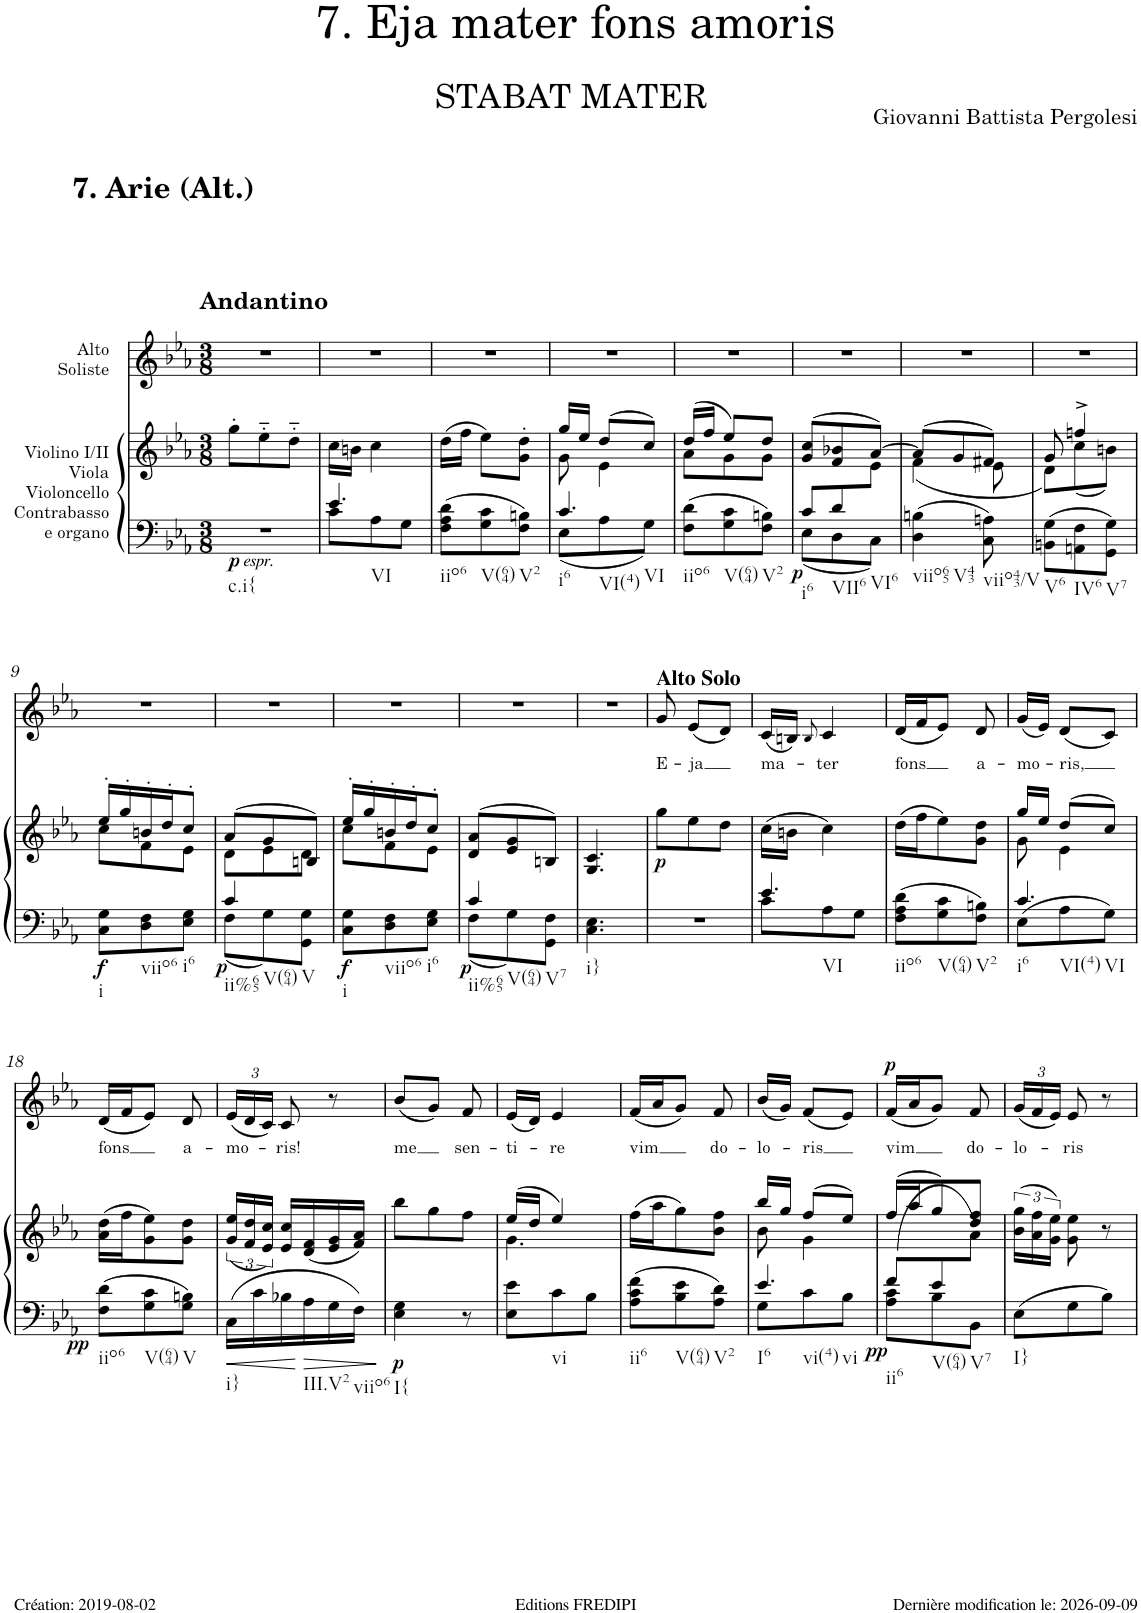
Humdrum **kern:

**kern	**kern	**dynam	**kern	**text	**dynam
*part2	*part2	*part2	*part1	*part1	*part1
*staff3	*staff2	*staff2/3	*staff1	*staff1	*staff1
*I"Violino I/II Viola Violoncello Contrabasso e organo	*	*	*I"Alto Soliste	*	*
*clefF4	*clefG2	*	*clefG2	*	*
*k[b-e-a-]	*k[b-e-a-]	*	*k[b-e-a-]	*	*
*M3/8	*M3/8	*	*M3/8	*	*
=1	=1	=1	=1	=1	=1
*	*^	*	*	*	*
!	!	!	!	!LO:TX:a:B:t=Andantino	!	!
!LO:TX:b:t=c.i{	!	!	!	!	!	!
!	!	!	!LO:DY:b=2	!	!	!
!	!	!	!LO:DY:n=1:b=2	!	!	!
4.r	4.ryy	8gg'>\L	p other-dynamics	4.r	.	.
.	.	8ee-'>~>\	.	.	.	.
.	.	8dd'>~>\J	.	.	.	.
=2	=2	=2	=2	=2	=2	=2
*^	*	*	*	*	*	*
!LO:TX:b:t=VI	!	!	!	!	!	!	!
4.e-/	8c\L	4.ryy	16cc\LL	.	4.r	.	.
.	.	.	16bn\JJ	.	.	.	.
.	8A-\	.	4cc\	.	.	.	.
.	8G\J	.	.	.	.	.	.
=3	=3	=3	=3	=3	=3	=3	=3
!LO:TX:b:t=iio6	!	!	!	!	!	!	!
*v	*v	*	*	*	*	*	*
8F\ 8A-\ 8d\L	4.ryy	(>16dd\LL	.	4.r	.	.
.	.	16ff\JJ	.	.	.	.
!LO:TX:b:t=V(64)	!	!	!	!	!	!
8G\ 8c\	.	8ee-\L)	.	.	.	.
!LO:TX:b:t=V2	!	!	!	!	!	!
8F\ 8Bn\J	.	8g\'> 8dd\'>J	.	.	.	.
=4	=4	=4	=4	=4	=4	=4
*^	*	*	*	*	*	*
!LO:TX:b:t=i6	!	!	!	!	!	!	!
!LO:TX:b:t=VI(4)	!	!	!	!	!	!	!
!LO:TX:b:t=VI	!	!	!	!	!	!	!
4.c/	8E-\L	16gg/LL	8g\	.	4.r	.	.
.	.	16ee-/JJ	.	.	.	.	.
.	8A-\	(>8dd/L	4e-\	.	.	.	.
.	8G\J	8cc/J)	.	.	.	.	.
=5	=5	=5	=5	=5	=5	=5	=5
!LO:TX:b:t=iio6	!	!	!	!	!	!	!
*v	*v	*	*	*	*	*	*
8F\ 8d\L	(>16dd/LL	8a-\L	.	4.r	.	.
.	16ff/JJ	.	.	.	.	.
!LO:TX:b:t=V(64)	!	!	!	!	!	!
8G\ 8c\	8ee-/L)	8g\	.	.	.	.
!LO:TX:b:t=V2	!	!	!	!	!	!
8F\ 8Bn\J	8dd/J	8g\J	.	.	.	.
=6	=6	=6	=6	=6	=6	=6
*^	*	*	*	*	*	*
!LO:TX:b:t=i6	!	!	!	!	!	!	!
!	!	!	!	!LO:DY:b=2	!	!	!
8c/L	8E-\L	(>8g/ 8cc/L	4ryy	p	4.r	.	.
!LO:TX:b:t=VII6	!	!	!	!	!	!	!
8d/	8D\	8f/ 8b-X/	.	.	.	.	.
!LO:TX:b:t=VI6	!	!	!	!	!	!	!
8ryy	8C\J	[>8a-/J)	8e-\J	.	.	.	.
=7	=7	=7	=7	=7	=7	=7	=7
!LO:TX:b:t=viio65	!	!	!	!	!	!	!
!LO:TX:b:t=V43	!	!	!	!	!	!	!
*v	*v	*	*	*	*	*	*
4D\ 4Bn\	(>8a-/L]	(4f\	.	4.r	.	.
.	8g/	.	.	.	.	.
!LO:TX:b:t=viio43/V	!	!	!	!	!	!
8C\ 8An\	8f#X/J)	8e-\	.	.	.	.
=8	=8	=8	=8	=8	=8	=8
!LO:TX:b:t=V6	!	!	!	!	!	!
8BBn\ 8G\L	8g/	8d\L)	.	4.r	.	.
!LO:TX:b:t=IV6	!	!	!	!	!	!
8AAn\ 8F\	4ffn^/	(8cc\	.	.	.	.
!LO:TX:b:t=V7	!	!	!	!	!	!
8GG\ 8G\J	.	8bn\J)	.	.	.	.
!!LO:LB:g=z
=9	=9	=9	=9	=9	=9	=9
!LO:TX:b:t=i	!	!	!	!	!	!
!	!	!	!LO:DY:b=2	!	!	!
8C\ 8G\L	16ee-'/LL	8cc\L	f	4.r	.	.
.	16gg'/	.	.	.	.	.
!LO:TX:b:t=viio6	!	!	!	!	!	!
8D\ 8F\	16bn'/	8f\	.	.	.	.
.	16dd'/J	.	.	.	.	.
!LO:TX:b:t=i6	!	!	!	!	!	!
8E-\ 8G\J	8cc'/J	8e-\J	.	.	.	.
=10	=10	=10	=10	=10	=10	=10
*^	*	*	*	*	*	*
!LO:TX:b:t=ii%65	!	!	!	!	!	!	!
!LO:TX:b:t=V(64)	!	!	!	!	!	!	!
!	!	!	!	!LO:DY:b=2	!	!	!
4c/	8F\L	(8a-/L	8d\L	p	4.r	.	.
.	8G\	8g/	8e-\	.	.	.	.
!LO:TX:b:t=V	!	!	!	!	!	!	!
8ryy	8GG\ 8G\J	8Bn/J)	8d\J	.	.	.	.
=11	=11	=11	=11	=11	=11	=11	=11
!LO:TX:b:t=i	!	!	!	!	!	!	!
!	!	!	!	!LO:DY:b=2	!	!	!
*v	*v	*	*	*	*	*	*
8C\ 8G\L	16ee-'/LL	8cc\L	f	4.r	.	.
.	16gg'/	.	.	.	.	.
!LO:TX:b:t=viio6	!	!	!	!	!	!
8D\ 8F\	16bn'/	8f\	.	.	.	.
.	16dd'/J	.	.	.	.	.
!LO:TX:b:t=i6	!	!	!	!	!	!
8E-\ 8G\J	8cc'/J	8e-\J	.	.	.	.
=12	=12	=12	=12	=12	=12	=12
*^	*	*	*	*	*	*
!LO:TX:b:t=ii%65	!	!	!	!	!	!	!
!LO:TX:b:t=V(64)	!	!	!	!	!	!	!
!	!	!	!	!LO:DY:b=2	!	!	!
*	*	*v	*v	*	*	*	*
4c/	8F\L	(>8d/ 8a-/L	p	4.r	.	.
.	8G\	8e-/ 8g/	.	.	.	.
!LO:TX:b:t=V7	!	!	!	!	!	!
8ryy	8GG\ 8F\J	8Bn/J)	.	.	.	.
=13	=13	=13	=13	=13	=13	=13
!LO:TX:b:t=i}	!	!	!	!	!	!
*v	*v	*	*	*	*	*
4.C\ 4.E-\	4.G/ 4.c/	.	4.r	.	.
=14	=14	=14	=14	=14	=14
!	!	!	!LO:TX:a:B:t=Alto Solo	!	!
!	!	!LO:DY:b	!	!LO:LY:b	!
4.r	8gg\L	p	8g/	E-	.
!	!	!	!	!LO:LY:b	!
.	8ee-\	.	(<8e-/L	-ja	.
.	8dd\J	.	8d/J)	.	.
=15	=15	=15	=15	=15	=15
*^	*	*	*	*	*
!LO:TX:b:t=VI	!	!	!	!	!	!
!	!	!	!	!	!LO:LY:b	!
4.e-/	8c\L	(16cc\LL	.	(<16c/LL	ma-	.
.	.	16bn\JJ	.	16Bn/JJ)	.	.
.	.	.	.	8qB/	.	.
!	!	!	!	!	!LO:LY:b	!
.	8A-\	4cc\)	.	4c/	-ter	.
.	8G\J	.	.	.	.	.
=16	=16	=16	=16	=16	=16	=16
!LO:TX:b:t=iio6	!	!	!	!	!	!
!	!	!	!	!	!LO:LY:b	!
*v	*v	*	*	*	*	*
8F\ 8A-\ 8d\L	(16dd\LL	.	(<16d/LL	fons	.
.	16ff\J	.	16f/J	.	.
!LO:TX:b:t=V(64)	!	!	!	!	!
8G\ 8c\	8ee-\)	.	8e-/J)	.	.
!LO:TX:b:t=V2	!	!	!	!	!
!	!	!	!	!LO:LY:b	!
8F\ 8Bn\J	8g\ 8dd\J	.	8d/	a-	.
=17	=17	=17	=17	=17	=17
*^	*^	*	*	*	*
!LO:TX:b:t=i6	!	!	!	!	!	!	!
!	!	!	!	!	!	!LO:LY:b	!
8E-\L	4.c/	16gg/LL	8g\	.	(<16g/LL	-mo-	.
.	.	16ee-/JJ	.	.	16e-/JJ)	.	.
!LO:TX:b:t=VI(4)	!	!	!	!	!	!	!
!	!	!	!	!	!	!LO:LY:b	!
8A-\	.	(8dd/L	4e-\	.	(<8d/L	-ris,	.
!LO:TX:b:t=VI	!	!	!	!	!	!	!
8G\J	.	8cc/J)	.	.	8c/J)	.	.
*v	*v	*	*	*	*	*	*
*	*v	*v	*	*	*	*
!!LO:LB:g=z
=18	=18	=18	=18	=18	=18
!LO:TX:b:t=iio6	!	!	!	!	!
!	!	!LO:DY:b=2	!	!LO:LY:b	!
8F\ 8d\L	(>16a-\ 16dd\LL	pp	(<16d/LL	fons	.
.	16ff\J	.	16f/J	.	.
!LO:TX:b:t=V(64)	!	!	!	!	!
8G\ 8c\	8g\ 8ee-\)	.	8e-/J)	.	.
!LO:TX:b:t=V	!	!	!	!	!
!	!	!	!	!LO:LY:b	!
8G\ 8Bn\J	8g\ 8dd\J	.	8d/	a-	.
=19	=19	=19	=19	=19	=19
*	*	*	*Xbrackettup	*	*
!LO:TX:b:t=i}	!	!	!	!	!
!	!	!	!	!LO:LY:b	!
16C\LL	(<24g/ 24ee-/LL	.	(<24e-/LL	-mo-	.
.	24f/ 24dd/	.	24d/	.	.
16c\	.	.	.	.	.
.	24e-/ 24cc/JJ)	.	24c/JJ)	.	.
!	!	!	!	!LO:LY:b	!
16B-X\	16e-/ 16cc/LL	.	8c/	-ris!	.
!LO:TX:b:t=III.V2	!	!	!	!	!
16A-\	(<16d/ 16f/	.	.	.	.
16G\	16e-/ 16g/	.	8r	.	.
!LO:TX:b:t=viio6	!	!	!	!	!
16F\JJ	16f/ 16a-/JJ)	.	.	.	.
=20	=20	=20	=20	=20	=20
!LO:TX:b:t=I{	!	!	!	!	!
!	!	!LO:DY:b=2	!	!LO:LY:b	!
4E-\ 4G\	8bb-\L	p	(<8b-/L	me	.
.	8gg\	.	8g/J)	.	.
!	!	!	!	!LO:LY:b	!
8r	8ff\J	.	8f/	sen-	.
=21	=21	=21	=21	=21	=21
*	*^	*	*	*	*
!	!	!	!	!	!LO:LY:b	!
8E-\ 8e-\L	(16ee-/LL	4.g\	.	(<16e-/LL	-ti-	.
.	16dd/JJ	.	.	16d/JJ)	.	.
!LO:TX:b:t=vi	!	!	!	!	!	!
!	!	!	!	!	!LO:LY:b	!
8c\	4ee-/)	.	.	4e-/	-re	.
8B-\J	.	.	.	.	.	.
*	*v	*v	*	*	*	*
=22	=22	=22	=22	=22	=22
!LO:TX:b:t=ii6	!	!	!	!	!
!	!	!	!	!LO:LY:b	!
8A-\ 8c\ 8f\L	(>16ff\LL	.	(<16f/LL	vim	.
.	16aa-\J	.	16a-/J	.	.
!LO:TX:b:t=V(64)	!	!	!	!	!
8B-\ 8e-\	8gg\)	.	8g/J)	.	.
!LO:TX:b:t=V2	!	!	!	!	!
!	!	!	!	!LO:LY:b	!
8A-\ 8d\J	8b-\ 8ff\J	.	8f/	do-	.
=23	=23	=23	=23	=23	=23
*^	*^	*	*	*	*
!LO:TX:b:t=I6	!	!	!	!	!	!	!
!LO:TX:b:t=vi(4)	!	!	!	!	!	!	!
!LO:TX:b:t=vi	!	!	!	!	!	!	!
!	!	!	!	!	!	!LO:LY:b	!
4.e-/	8G\L	16bb-/LL	8b-\	.	(<16b-/LL	-lo-	.
.	.	16gg/JJ	.	.	16g/JJ)	.	.
!	!	!	!	!	!	!LO:LY:b	!
.	8c\	(>8ff/L	4g\	.	(<8f/L	-ris	.
.	8B-\J	8ee-/J)	.	.	8e-/J)	.	.
=24	=24	=24	=24	=24	=24	=24	=24
!LO:TX:b:t=ii6	!	!	!	!	!	!	!
!	!	!	!	!LO:DY:b=2	!	!LO:LY:b	!LO:DY:a
(8f/L	8A-\ 8c\L	(>16ff/LL	4ryy	pp	(<16f/LL	vim	p
.	.	16aa-/J	.	.	16a-/J	.	.
!LO:TX:b:t=V(64)	!	!	!	!	!	!	!
8e-/	8B-\	8gg/)	.	.	8g/J)	.	.
!LO:TX:b:t=V7	!	!	!	!	!	!	!
!	!	!	!	!	!	!LO:LY:b	!
8ryy	8BB-\J	8dd/ 8ff/J	8a-\J)	.	8f/	do-	.
=25	=25	=25	=25	=25	=25	=25	=25
!LO:TX:b:t=I}	!	!	!	!	!	!	!
!	!	!	!	!	!	!LO:LY:b	!
*v	*v	*	*	*	*	*	*
*	*v	*v	*	*	*	*
8E-\L	(>24b-\ 24gg\LL	.	(<24g/LL	-lo-	.
.	24a-\ 24ff\	.	24f/	.	.
.	24g\ 24ee-\JJ)	.	24e-/JJ)	.	.
!	!	!	!	!LO:LY:b	!
8G\	8g\ 8ee-\	.	8e-/	-ris	.
8B-\J	8r	.	8r	.	.
=	=	=	=	=	=
*-	*-	*-	*-	*-	*-
